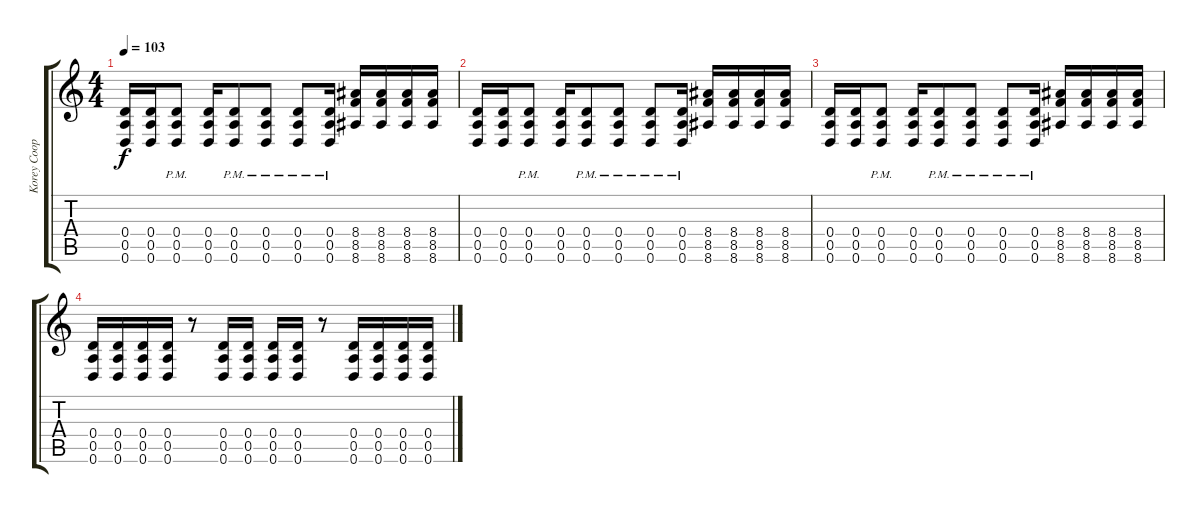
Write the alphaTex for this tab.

\track ("Korey Cooper - Guitar" "Korey Coop") {instrument distortionguitar}
\staff {score tabs}
\tuning (E4 B3 G3 D3 A2 D2) {hide}
\ts (4 4)
\tempo 103
\clef g2
\ks c
(0.4 0.5 0.6).16{dy f} (0.4 0.5 0.6).16 (0.4{pm} 0.5{pm} 0.6{pm}).8 (0.4 0.5 0.6).16 (0.4{pm} 0.5{pm} 0.6{pm}).8 (0.4{pm} 0.5{pm} 0.6{pm}).8 (0.4{pm} 0.5{pm} 0.6{pm}).8 (0.4{pm} 0.5{pm} 0.6{pm}).16 (8.4 8.5 8.6).16 (8.4 8.5 8.6).16 (8.4 8.5 8.6).16 (8.4 8.5 8.6).16 |
(0.4 0.5 0.6).16 (0.4 0.5 0.6).16 (0.4{pm} 0.5{pm} 0.6{pm}).8 (0.4 0.5 0.6).16 (0.4{pm} 0.5{pm} 0.6{pm}).8 (0.4{pm} 0.5{pm} 0.6{pm}).8 (0.4{pm} 0.5{pm} 0.6{pm}).8 (0.4{pm} 0.5{pm} 0.6{pm}).16 (8.4 8.5 8.6).16 (8.4 8.5 8.6).16 (8.4 8.5 8.6).16 (8.4 8.5 8.6).16 |
(0.4 0.5 0.6).16 (0.4 0.5 0.6).16 (0.4{pm} 0.5{pm} 0.6{pm}).8 (0.4 0.5 0.6).16 (0.4{pm} 0.5{pm} 0.6{pm}).8 (0.4{pm} 0.5{pm} 0.6{pm}).8 (0.4{pm} 0.5{pm} 0.6{pm}).8 (0.4{pm} 0.5{pm} 0.6{pm}).16 (8.4 8.5 8.6).16 (8.4 8.5 8.6).16 (8.4 8.5 8.6).16 (8.4 8.5 8.6).16 |
(0.4 0.5 0.6).16 (0.4 0.5 0.6).16 (0.4 0.5 0.6).16 (0.4 0.5 0.6).16 r.8 (0.4 0.5 0.6).16 (0.4 0.5 0.6).16 (0.4 0.5 0.6).16 (0.4 0.5 0.6).16 r.8 (0.4 0.5 0.6).16 (0.4 0.5 0.6).16 (0.4 0.5 0.6).16 (0.4 0.5 0.6).16
